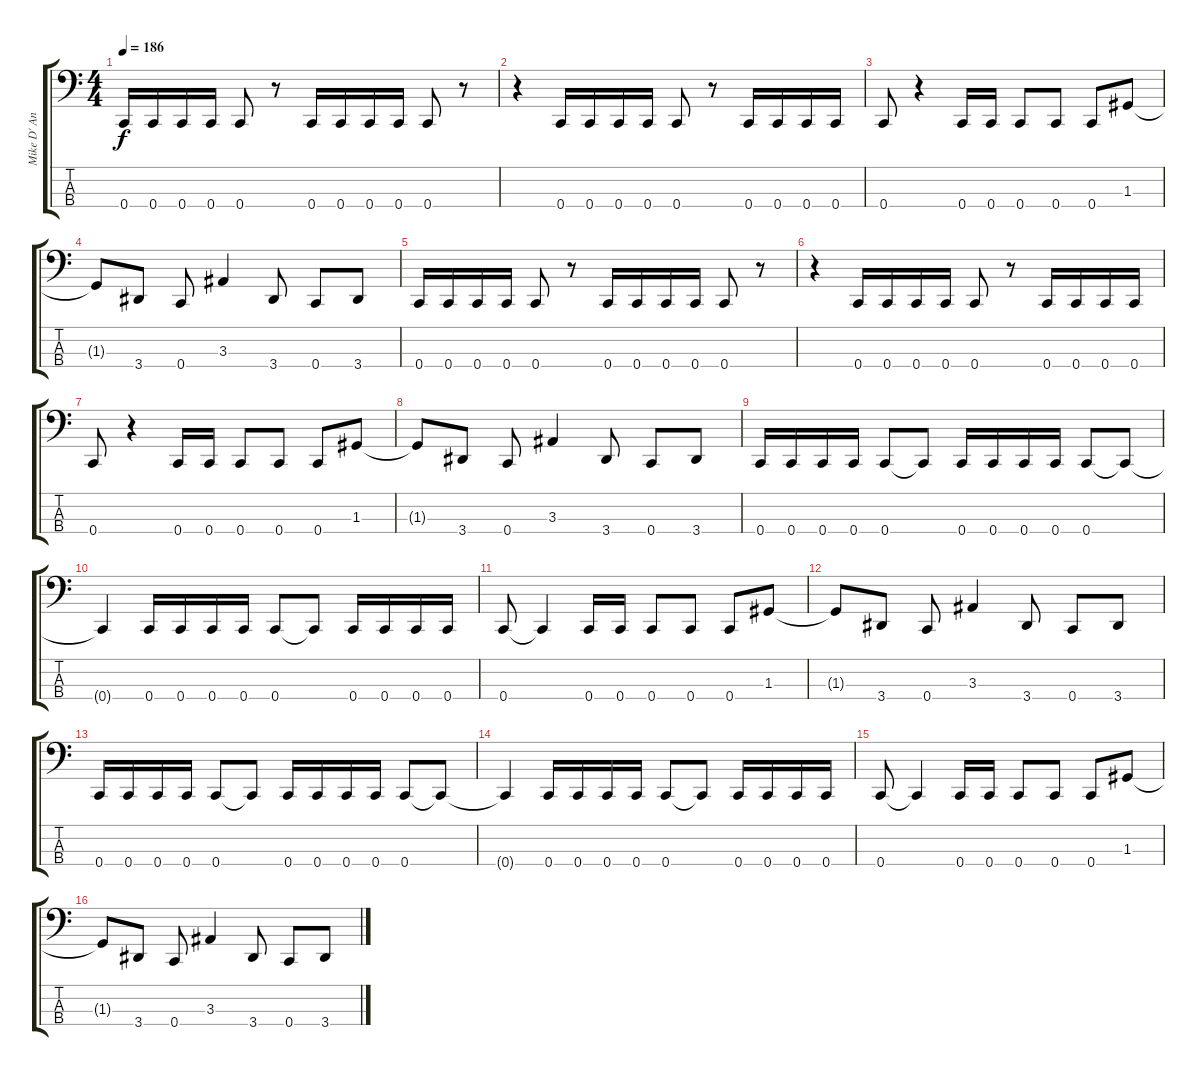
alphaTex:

\track ("Mike D' Antonio" "Mike D' An") {instrument electricbasspick}
\staff {score tabs}
\tuning (F2 C2 G1 C1) {hide}
\ts (4 4)
\tempo 186
\clef f4
\ks c
0.4.16{dy f} 0.4.16 0.4.16 0.4.16 0.4.8 r.8 0.4.16 0.4.16 0.4.16 0.4.16 0.4.8 r.8 |
r.4 0.4.16 0.4.16 0.4.16 0.4.16 0.4.8 r.8 0.4.16 0.4.16 0.4.16 0.4.16 |
0.4.8 r.4 0.4.16 0.4.16 0.4.8 0.4.8 0.4.8 1.3.8 |
1.3{t}.8 3.4.8 0.4.8 3.3.4 3.4.8 0.4.8 3.4.8 |
0.4.16 0.4.16 0.4.16 0.4.16 0.4.8 r.8 0.4.16 0.4.16 0.4.16 0.4.16 0.4.8 r.8 |
r.4 0.4.16 0.4.16 0.4.16 0.4.16 0.4.8 r.8 0.4.16 0.4.16 0.4.16 0.4.16 |
0.4.8 r.4 0.4.16 0.4.16 0.4.8 0.4.8 0.4.8 1.3.8 |
1.3{t}.8 3.4.8 0.4.8 3.3.4 3.4.8 0.4.8 3.4.8 |
0.4.16 0.4.16 0.4.16 0.4.16 0.4.8 0.4{t}.8 0.4.16 0.4.16 0.4.16 0.4.16 0.4.8 0.4{t}.8 |
0.4{t}.4 0.4.16 0.4.16 0.4.16 0.4.16 0.4.8 0.4{t}.8 0.4.16 0.4.16 0.4.16 0.4.16 |
0.4.8 0.4{t}.4 0.4.16 0.4.16 0.4.8 0.4.8 0.4.8 1.3.8 |
1.3{t}.8 3.4.8 0.4.8 3.3.4 3.4.8 0.4.8 3.4.8 |
0.4.16 0.4.16 0.4.16 0.4.16 0.4.8 0.4{t}.8 0.4.16 0.4.16 0.4.16 0.4.16 0.4.8 0.4{t}.8 |
0.4{t}.4 0.4.16 0.4.16 0.4.16 0.4.16 0.4.8 0.4{t}.8 0.4.16 0.4.16 0.4.16 0.4.16 |
0.4.8 0.4{t}.4 0.4.16 0.4.16 0.4.8 0.4.8 0.4.8 1.3.8 |
1.3{t}.8 3.4.8 0.4.8 3.3.4 3.4.8 0.4.8 3.4.8
